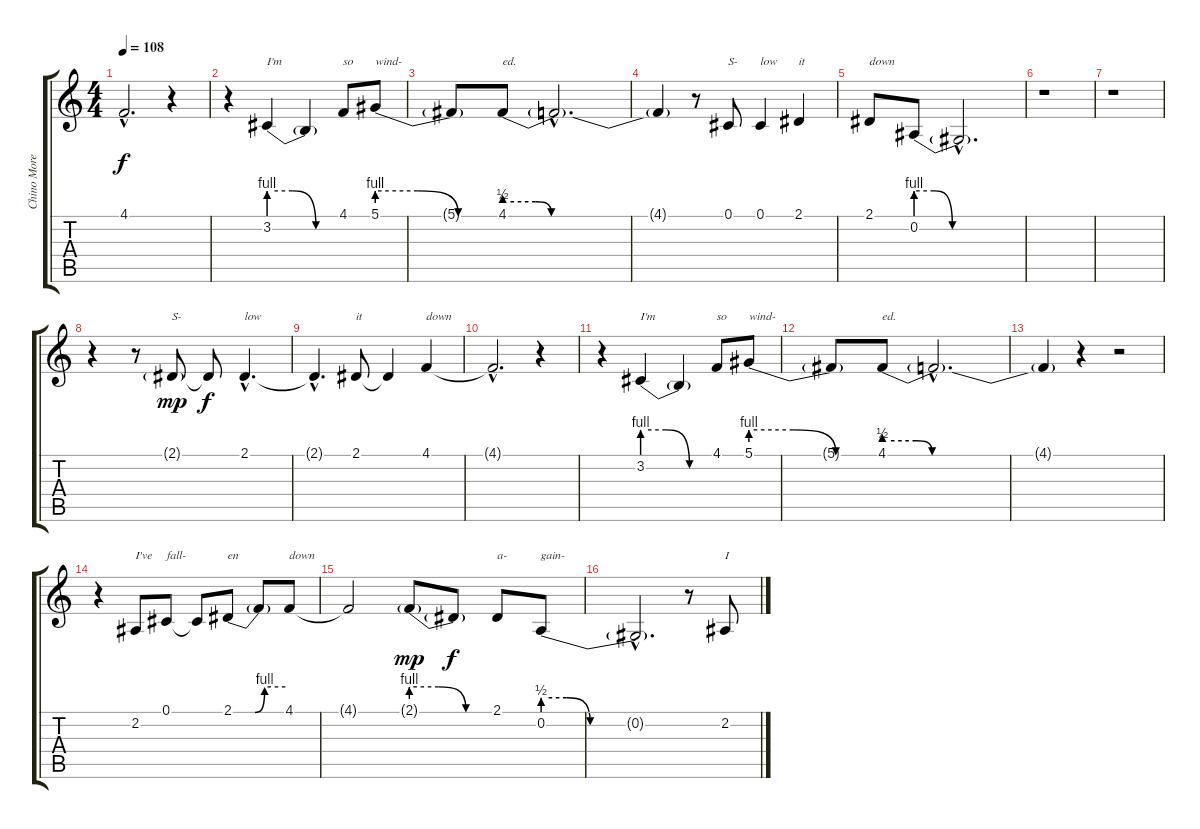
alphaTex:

\track ("Chino Moreno - Vocals" "Chino More") {instrument lead2sawtooth}
\staff {score tabs}
\tuning (Db4 Ab3 E3 B2 Gb2 Db2) {hide}
\ts (4 4)
\tempo 108
\clef g2
\ks c
4.1{hac t}.2{d dy f} r.4 |
r.4 3.2{be (custom 0 4 20 4 40 0 60 0)}.4{txt "I'm"} 3.2{t}.4 4.1.8{txt "so"} 5.1{be (custom 0 4 20 4 40 0 60 0)}.8{txt "wind-"} |
5.1{t}.8 4.1{be (custom 0 2 10 2 15 0 40 0 60 0)}.8{txt "ed."} 4.1{hac t}.2{d} |
4.1{t}.4 r.8 0.1.8{txt "S-"} 0.1.4{txt "low"} 2.1.4{txt "it"} |
2.1.8{txt "down"} 0.2{be (custom 0 4 10 4 20 0 40 0 60 0)}.8 0.2{hac t}.2{d} |
r.1 |
r.1 |
r.4 r.8 2.1{g}.8{txt "S-" dy mp} 2.1{t}.8{dy f} 2.1{hac}.4{d txt "low"} |
2.1{hac t}.4{d} 2.1.8{txt "it"} 2.1{t}.4 4.1.4{txt "down"} |
4.1{hac t}.2{d} r.4 |
r.4 3.2{be (custom 0 4 20 4 40 0 60 0)}.4{txt "I'm"} 3.2{t}.4 4.1.8{txt "so"} 5.1{be (custom 0 4 20 4 40 0 60 0)}.8{txt "wind-"} |
5.1{t}.8 4.1{be (custom 0 2 10 2 15 0 40 0 60 0)}.8{txt "ed."} 4.1{hac t}.2{d} |
4.1{t}.4 r.4 r.2 |
r.4 2.2.8{txt "I've"} 0.1.8{txt "fall-"} 0.1{t}.8 2.1{be (custom 0 0 15 0 25 0 36 4 60 4)}.8{txt "en"} 2.1{t}.8 4.1.8{txt "down"} |
4.1{t}.2 2.1{be (custom 0 4 20 4 40 0 60 0) g}.8{dy mp} 2.1{t}.8{dy f} 2.1.8{txt "a-"} 0.2{be (custom 0 2 10 2 20 0 40 0 60 0)}.8{txt "gain-"} |
0.2{hac t}.2{d} r.8 2.2.8{txt "I"}
